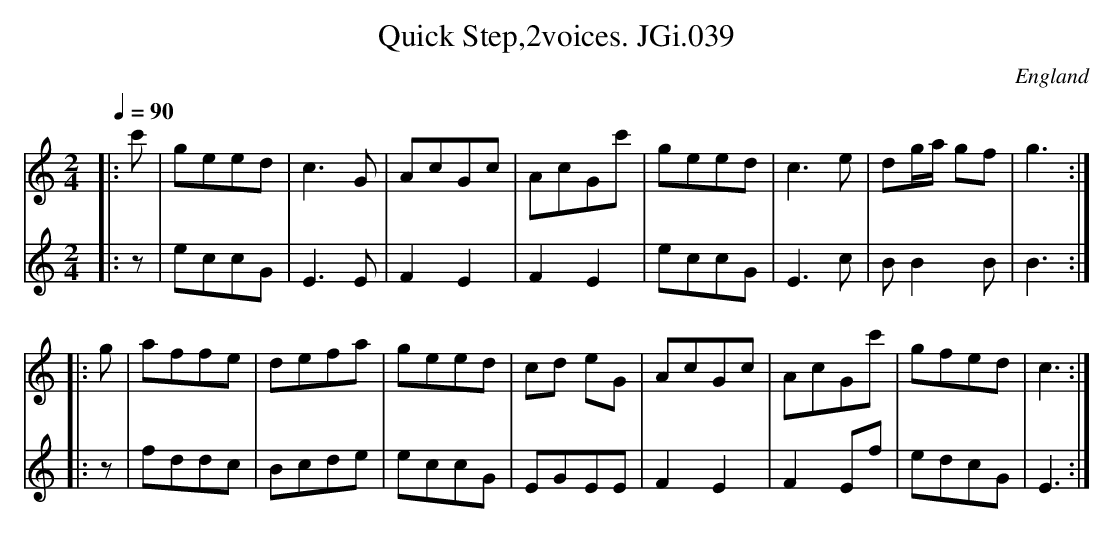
X:1
T:Quick Step,2voices. JGi.039
M:2/4
L:1/8
Q:1/4=90
O:England
K:C major
[V:1]|:c'|geed|c3G|AcGc|AcGc'|geed|c3e|dg/2a/2 gf|g3:|
[V:2]|:z|eccG|E3E|F2E2|F2E2|eccG|E3c|BB2B|B3:|
[V:1]|:g|affe|defa|geed|cd eG|AcGc|AcGc'|gfed|c3:|
[V:2]|:z|fddc|Bcde|eccG|EGEE|F2E2|F2Ef|edcG|E3:|
